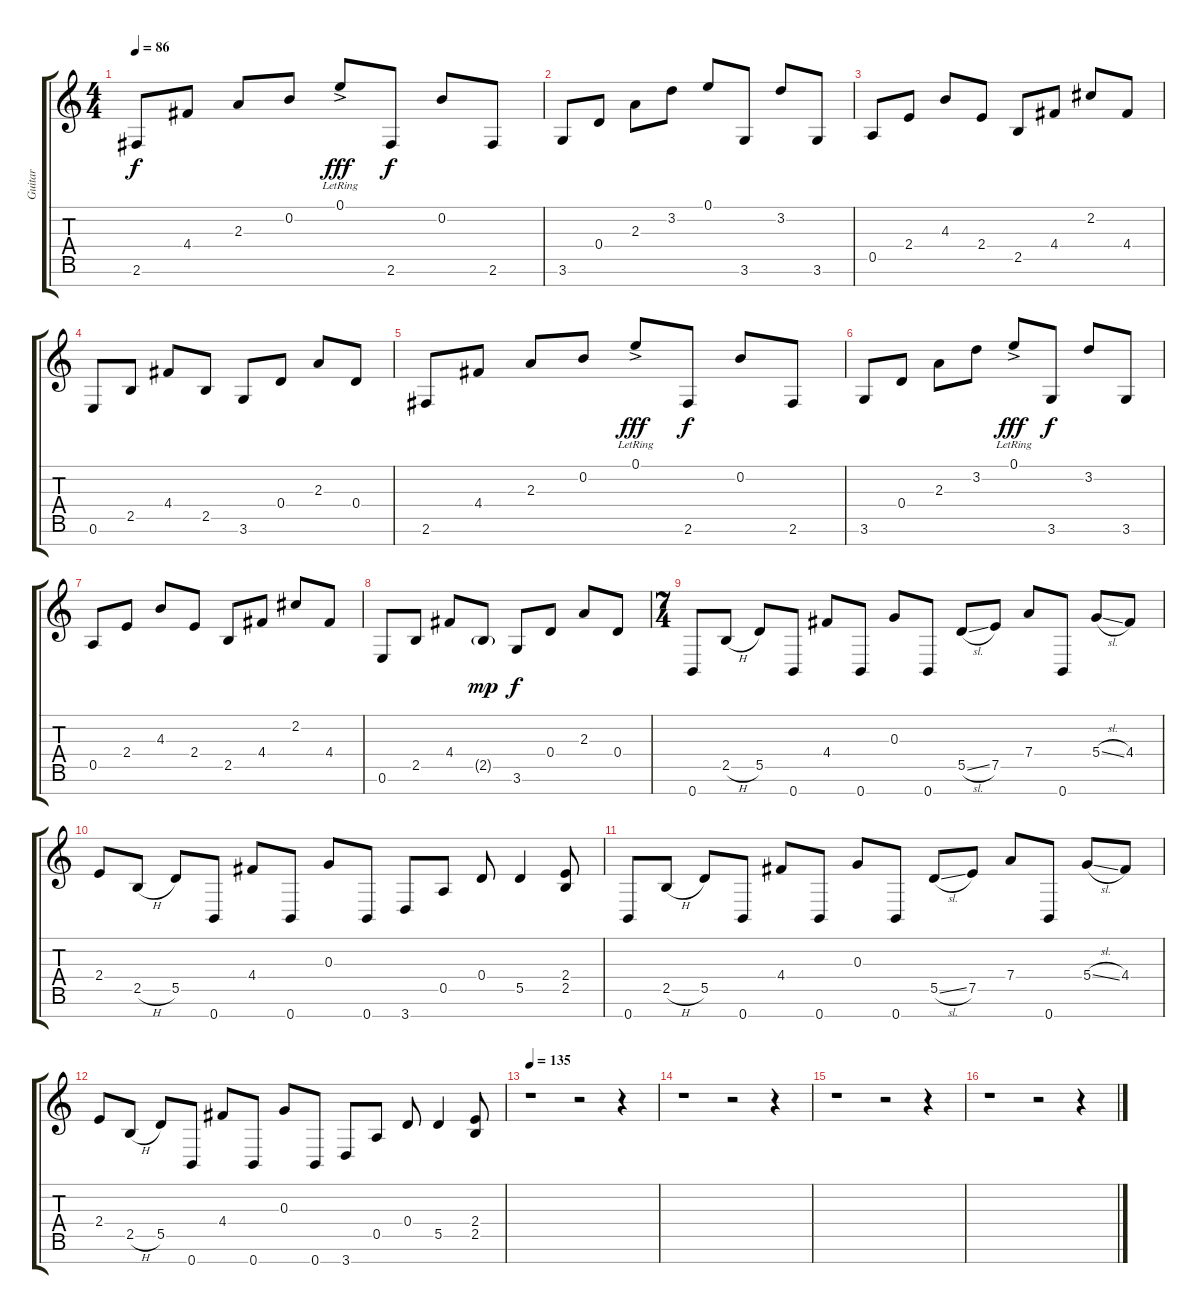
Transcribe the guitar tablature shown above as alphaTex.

\track ("Guitar" "Guitar") {instrument acousticguitarsteel}
\staff {score tabs}
\tuning (E4 B3 G3 D3 A2 E2 B1) {hide}
\ts (4 4)
\tempo 86
\clef g2
\ks c
2.6.8{dy f} 4.4.8 2.3.8 0.2.8 0.1{ac lr}.8{dy fff} 2.6.8{dy f} 0.2.8 2.6.8 |
3.6.8 0.4.8 2.3.8 3.2.8 0.1.8 3.6.8 3.2.8 3.6.8 |
0.5.8 2.4.8 4.3.8 2.4.8 2.5.8 4.4.8 2.2.8 4.4.8 |
0.6.8 2.5.8 4.4.8 2.5.8 3.6.8 0.4.8 2.3.8 0.4.8 |
2.6.8 4.4.8 2.3.8 0.2.8 0.1{ac lr}.8{dy fff} 2.6.8{dy f} 0.2.8 2.6.8 |
3.6.8 0.4.8 2.3.8 3.2.8 0.1{ac lr}.8{dy fff} 3.6.8{dy f} 3.2.8 3.6.8 |
0.5.8 2.4.8 4.3.8 2.4.8 2.5.8 4.4.8 2.2.8 4.4.8 |
0.6.8 2.5.8 4.4.8 2.5{g}.8{dy mp} 3.6.8{dy f} 0.4.8 2.3.8 0.4.8 |
\ts (7 4)
0.7.8 2.5{h}.8 5.5.8 0.7.8 4.4.8 0.7.8 0.3.8 0.7.8 5.5{sl}.8 7.5.8 7.4.8 0.7.8 5.4{sl}.8 4.4.8 |
2.4.8 2.5{h}.8 5.5.8 0.7.8 4.4.8 0.7.8 0.3.8 0.7.8 3.7.8 0.5.8 0.4.8 5.5.4 (2.4 2.5).8 |
0.7.8 2.5{h}.8 5.5.8 0.7.8 4.4.8 0.7.8 0.3.8 0.7.8 5.5{sl}.8 7.5.8 7.4.8 0.7.8 5.4{sl}.8 4.4.8 |
2.4.8 2.5{h}.8 5.5.8 0.7.8 4.4.8 0.7.8 0.3.8 0.7.8 3.7.8 0.5.8 0.4.8 5.5.4 (2.4 2.5).8 |
\tempo 135
r.1 r.2 r.4 |
r.1 r.2 r.4 |
r.1 r.2 r.4 |
r.1 r.2 r.4
